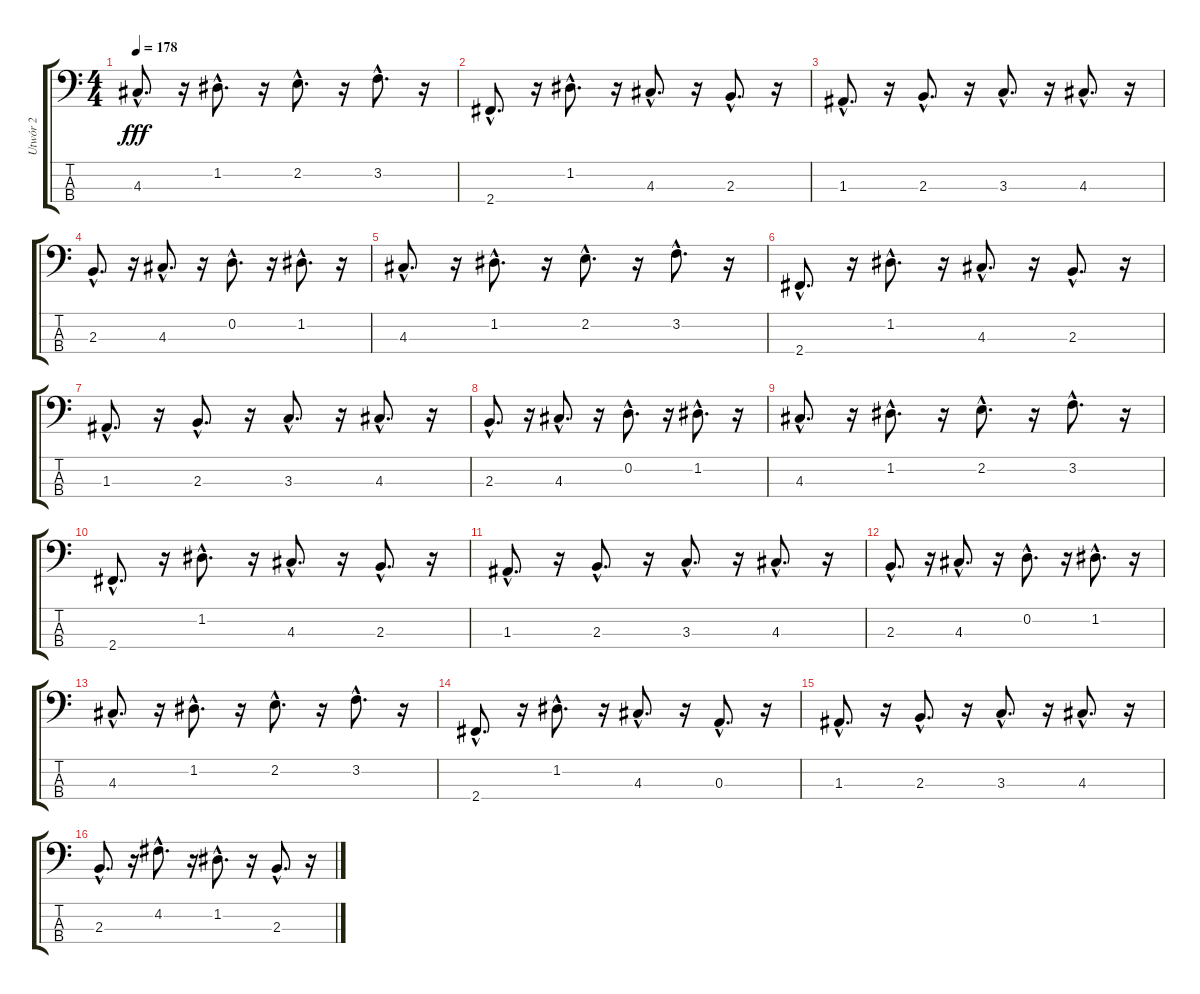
\track ("Utwór 2" "Utwór 2") {instrument electricbassfinger}
\staff {score tabs}
\tuning (G2 D2 A1 E1) {hide}
\ts (4 4)
\tempo 178
\clef f4
\ks c
4.3{hac}.8{d dy fff} r.16 1.2{hac}.8{d} r.16 2.2{hac}.8{d} r.16 3.2{hac}.8{d} r.16 |
2.4{hac}.8{d} r.16 1.2{hac}.8{d} r.16 4.3{hac}.8{d} r.16 2.3{hac}.8{d} r.16 |
1.3{hac}.8{d} r.16 2.3{hac}.8{d} r.16 3.3{hac}.8{d} r.16 4.3{hac}.8{d} r.16 |
2.3{hac}.8{d} r.16 4.3{hac}.8{d} r.16 0.2{hac}.8{d} r.16 1.2{hac}.8{d} r.16 |
4.3{hac}.8{d} r.16 1.2{hac}.8{d} r.16 2.2{hac}.8{d} r.16 3.2{hac}.8{d} r.16 |
2.4{hac}.8{d} r.16 1.2{hac}.8{d} r.16 4.3{hac}.8{d} r.16 2.3{hac}.8{d} r.16 |
1.3{hac}.8{d} r.16 2.3{hac}.8{d} r.16 3.3{hac}.8{d} r.16 4.3{hac}.8{d} r.16 |
2.3{hac}.8{d} r.16 4.3{hac}.8{d} r.16 0.2{hac}.8{d} r.16 1.2{hac}.8{d} r.16 |
4.3{hac}.8{d} r.16 1.2{hac}.8{d} r.16 2.2{hac}.8{d} r.16 3.2{hac}.8{d} r.16 |
2.4{hac}.8{d} r.16 1.2{hac}.8{d} r.16 4.3{hac}.8{d} r.16 2.3{hac}.8{d} r.16 |
1.3{hac}.8{d} r.16 2.3{hac}.8{d} r.16 3.3{hac}.8{d} r.16 4.3{hac}.8{d} r.16 |
2.3{hac}.8{d} r.16 4.3{hac}.8{d} r.16 0.2{hac}.8{d} r.16 1.2{hac}.8{d} r.16 |
4.3{hac}.8{d} r.16 1.2{hac}.8{d} r.16 2.2{hac}.8{d} r.16 3.2{hac}.8{d} r.16 |
2.4{hac}.8{d} r.16 1.2{hac}.8{d} r.16 4.3{hac}.8{d} r.16 0.3{hac}.8{d} r.16 |
1.3{hac}.8{d} r.16 2.3{hac}.8{d} r.16 3.3{hac}.8{d} r.16 4.3{hac}.8{d} r.16 |
2.3{hac}.8{d} r.16 4.2{hac}.8{d} r.16 1.2{hac}.8{d} r.16 2.3{hac}.8{d} r.16
